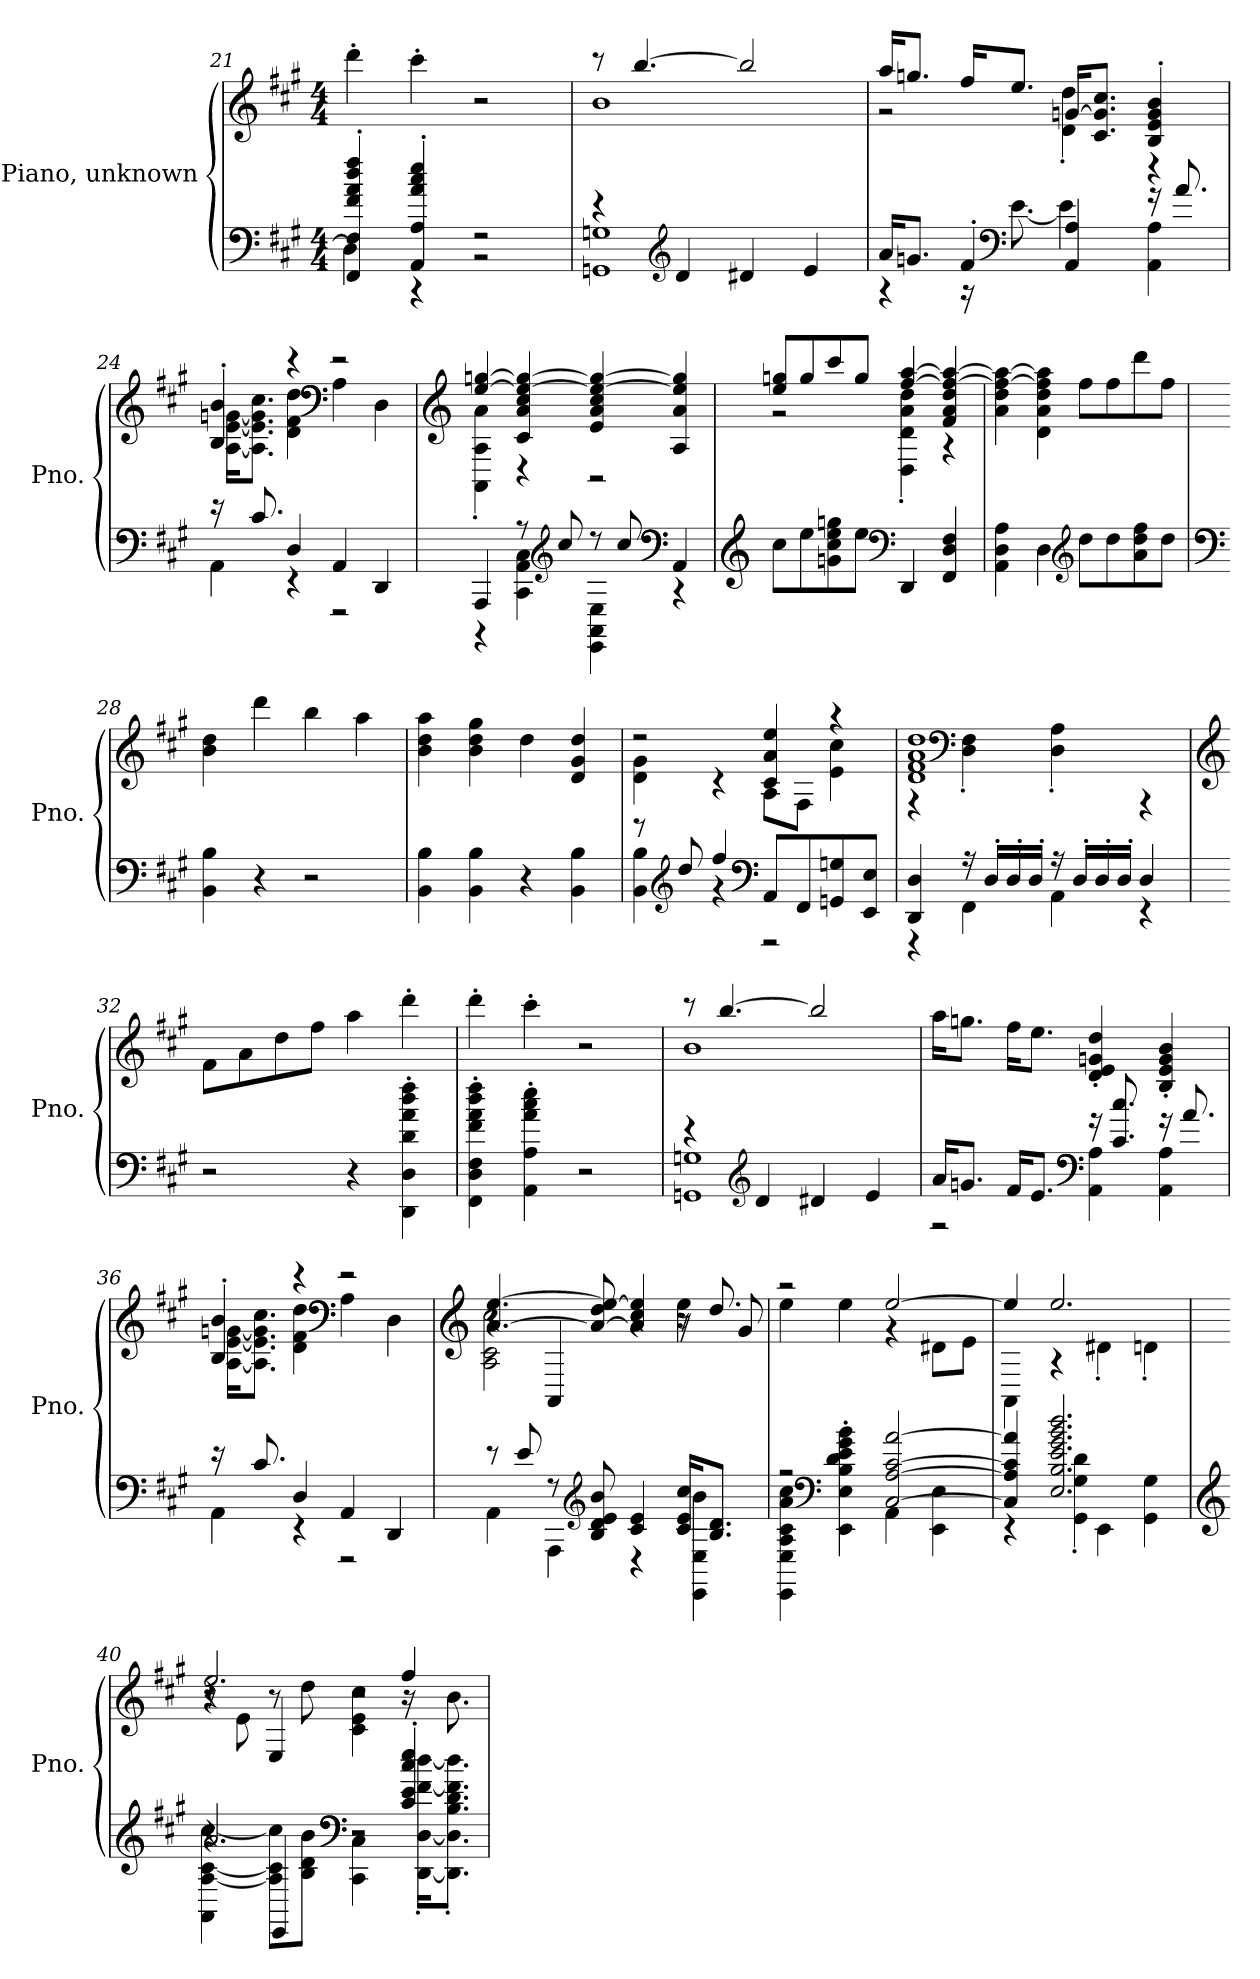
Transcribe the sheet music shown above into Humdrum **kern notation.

**kern	**kern
*part1	*part1
*staff2	*staff1
*I"Piano, unknown	*
*I'Pno.	*
!!LO:LB:g=z
*clefF4	*clefG2
*k[f#c#g#]	*k[f#c#g#]
*M4/4	*M4/4
=21	=21
*^	*
4FF#/' 4F#/' 4f#/' 4a/' 4dd/' 4ff#/'	4D\]	4ddd'\
4AA/' 4A/' 4a/' 4cc#/' 4ee/'	4r	4ccc#'\
2r	2r	2r
=22	=22	=22
*	*	*^
4r	1GGn 1Gn	8r	1b
.	.	[4.bb/	.
*clefG2	*	*	*
4d/	.	.	.
4d#X/	.	2bb/]	.
4e/	.	.	.
=23	=23	=23	=23
16a/KL	4r	16aa/KL	2r
8.gn/J	.	8.ggn/J	.
4f#'/	16r	16ff#/KL	.
*clefF4	*	*	*
.	[8.e\	8.ee/J	.
4AA/ 4A/	4e\]	[16gn/KL	4d\' 4dd\'
.	.	8.c#/ 8.g/] 8.cc#/J	.
16r	4AA\ 4A\	4B/' 4e/' 4g/' 4b/'	4r
8.a/	.	.	.
=24	=24	=24	=24
16r	4AA\	4B/' 4b/'	[16A\ [16e\ [16gn\KL
8.c#/	.	.	8.A\] 8.e\] 8.g\] 8.cc#\J
4D/	4r	4r	4d\ 4f#\ 4dd\
*	*	*clefF4	*
4AA/	2r	2r	4A\
4DD/	.	.	4D\
!!LO:PB:g=z	!!
=25	=25	=25	=25
*	*	*clefG2	*
4AAA/	4r	[4ee/ [4ggn/	4AA\' 4A\' 4a\'
8r	4CC#\ 4AA\ 4C#\	4c#/ 4a/ 4cc#/ 4ee/_ 4gg/_	4r
*clefG2	*	*	*
8cc#/	.	.	.
8r	4EE\ 4AA\ 4E\	4e/ 4a/ 4cc#/ 4ee/_ 4gg/_	2r
8cc#/	.	.	.
*clefF4	*	*	*
4AA/	4r	4A/ 4a/ 4ee/] 4gg/]	.
*v	*v	*	*
=26	=26	=26
*clefG2	*	*
8cc#\L	8ee/ 8ggn/L	2r
8ee\	8gg/	.
8gn\ 8cc#\ 8ee\ 8ggn\	8ccc#/	.
8ee\J	8gg/J	.
*clefF4	*	*
4DD/	[4ff#/ [4aa/	4D\' 4d\' 4a\' 4dd\'
4FF#/ 4D/ 4F#/	4f#/ 4a/ 4dd/ 4ff#/_ 4aa/_	4r
*	*v	*v
=27	=27
4AA\ 4D\ 4A\	4a\ 4dd\ 4ff#\_ 4aa\_
4D\	4d\ 4a\ 4dd\ 4ff#\] 4aa\]
*clefG2	*
8dd\L	8ff#\L
8dd\	8ff#\
8a\ 8dd\ 8ff#\	8ddd\
8dd\J	8ff#\J
=28	=28
*clefF4	*
4BB\ 4B\	4b\ 4dd\
4r	4ddd\
2r	4bb\
.	4aa\
!!LO:LB:g=z
=29	=29
4BB\ 4B\	4b\ 4dd\ 4aa\
4BB\ 4B\	4b\ 4dd\ 4gg#\
4r	4dd\
4BB\ 4B\	4d/ 4g#/ 4dd/
=30	=30
*^	*^
8r	4BB\ 4B\	2r	4d\ 4g#\
*clefG2	*	*	*
8dd/	.	.	.
4ff#/	4r	.	4r
*clefF4	*	*	*
8AA/L	2r	4c#/ 4a/ 4ee/	8A\L
8FF#/	.	.	8F#\J
8GGn/ 8Gn/	.	4r	4e\ 4cc#\
8EE/ 8E/J	.	.	.
=31	=31	=31	=31
4DD/ 4D/	4r	1d 1f# 1a 1dd	4r
*	*	*clefF4	*
16r	4FF#\	.	4D\' 4F#\'
16D'/LL	.	.	.
16D'/	.	.	.
16D'/JJ	.	.	.
16r	4AA\	.	4D\' 4A\'
16D'/LL	.	.	.
16D'/	.	.	.
16D'/JJ	.	.	.
4D/	4r	.	4r
*v	*v	*	*
*	*v	*v
=32	=32
*	*clefG2
2r	8f#\L
.	8a\
.	8dd\
.	8ff#\J
4r	4aa\
4DD\' 4D\' 4d\' 4a\' 4dd\' 4ff#\'	4ddd'\
=33	=33
4FF#\' 4D\' 4F#\' 4f#\' 4a\' 4dd\' 4ff#\'	4ddd'\
4AA\' 4A\' 4a\' 4cc#\' 4ee\'	4ccc#'\
2r	2r
!!LO:LB:g=z
=34	=34
*^	*^
4r	1GGn 1Gn	8r	1b
.	.	[4.bb/	.
*clefG2	*	*	*
4d/	.	.	.
4d#X/	.	2bb/]	.
4e/	.	.	.
*	*	*v	*v
=35	=35	=35
16a/KL	2r	16aa\KL
8.gn/J	.	8.ggn\J
16f#/KL	.	16ff#\KL
8.e/J	.	8.ee\J
*clefF4	*	*
16r	4AA\ 4A\	4d/' 4e/' 4gn/' 4dd/'
8.c#/ 8.cc#/	.	.
16r	4AA\ 4A\	4B/' 4e/' 4g/' 4b/'
8.a/	.	.
=36	=36	=36
*	*	*^
16r	4AA\	4B/' 4b/'	[16A\ [16e\ [16gn\KL
8.c#/	.	.	8.A\] 8.e\] 8.g\] 8.cc#\J
4D/	4r	4r	4d\ 4f#\ 4dd\
*	*	*clefF4	*
4AA/	2r	2r	4A\
4DD/	.	.	4D\
*	*	*v	*v
!!LO:LB:g=z
=37	=37	=37
*	*	*clefG2
*	*	*^
*	*	*	*^
8r	4AA\	[4.a/ [4.ee/	2A\ 2c#\ 2cc#\	4r
8e/	.	.	.	.
8r	4AAA\	.	.	4AA/
*clefG2	*	*	*	*
8B/ 8d/ 8e/ 8b/	.	8a/_ 8dd/ 8ee/_	.	.
4c#/ 4e/	4r	4a/] 4cc#/ 4ee/]	4r	4r
16c#/ 16e/ 16cc#/KL	4EE\ 4E\ 4b\	8r	4ee\	16r
8.B/ 8.d/J	.	.	.	8.dd/
.	.	8g#/	.	.
*	*	*	*v	*v
=38	=38	=38	=38
2r	4EE\ 4E\ 4A\ 4c#\ 4a\ 4cc#\	2r	4ee\
*clefF4	*	*	*
.	4EE\' 4E\' 4B\' 4d\' 4e\' 4g#\' 4b\'	.	4ee\
[2C#/ [2A/ [2c#/ [2a/	4AA\	[2ee/	4r
.	4EE\ 4E\	.	8d#X\L
.	.	.	8e\J
=39	=39	=39	=39
4C#/] 4A/] 4c#/] 4a/]	4r	4ee/]	4AA\
2.E/ 2.B/ 2.e/ 2.g#/ 2.b/ 2.dd/	4GG#\' 4G#\' 4d\'	2.ee/	4r
.	4EE\	.	4d#X'\
.	4GG#\ 4G#\	.	4dn'\
*v	*v	*	*
*	*v	*v
!!LO:LB:g=z
=40	=40
*clefG2	*
*^	*^
*	*^	*	*^
2.a/	4AA\ [4A\ [4c#\ [4cc#\	4r	2.ee/	8r	4r
.	.	.	.	8e\	.
.	8A\] 8c#\] 8cc#\]L	4EE/	.	8r	4E/
.	8B\ 8d\ 8b\J	.	.	8dd\	.
*clefF4	*	*	*	*	*
.	4CC#\ 4C#\	2r	.	4c#\ 4e\ 4cc#\	2r
4c#/' 4e/' 4cc#/' 4ee/'	[16DD\' [16D\' [16f#\' [16dd\'KL	.	4ff#/	16r	.
.	8.DD\]' 8.D\]' 8.B\' 8.d\' 8.f#\]' 8.dd\]'J	.	.	8.b\	.
*v	*v	*v	*	*	*
*	*v	*v	*v
=	=
*-	*-
